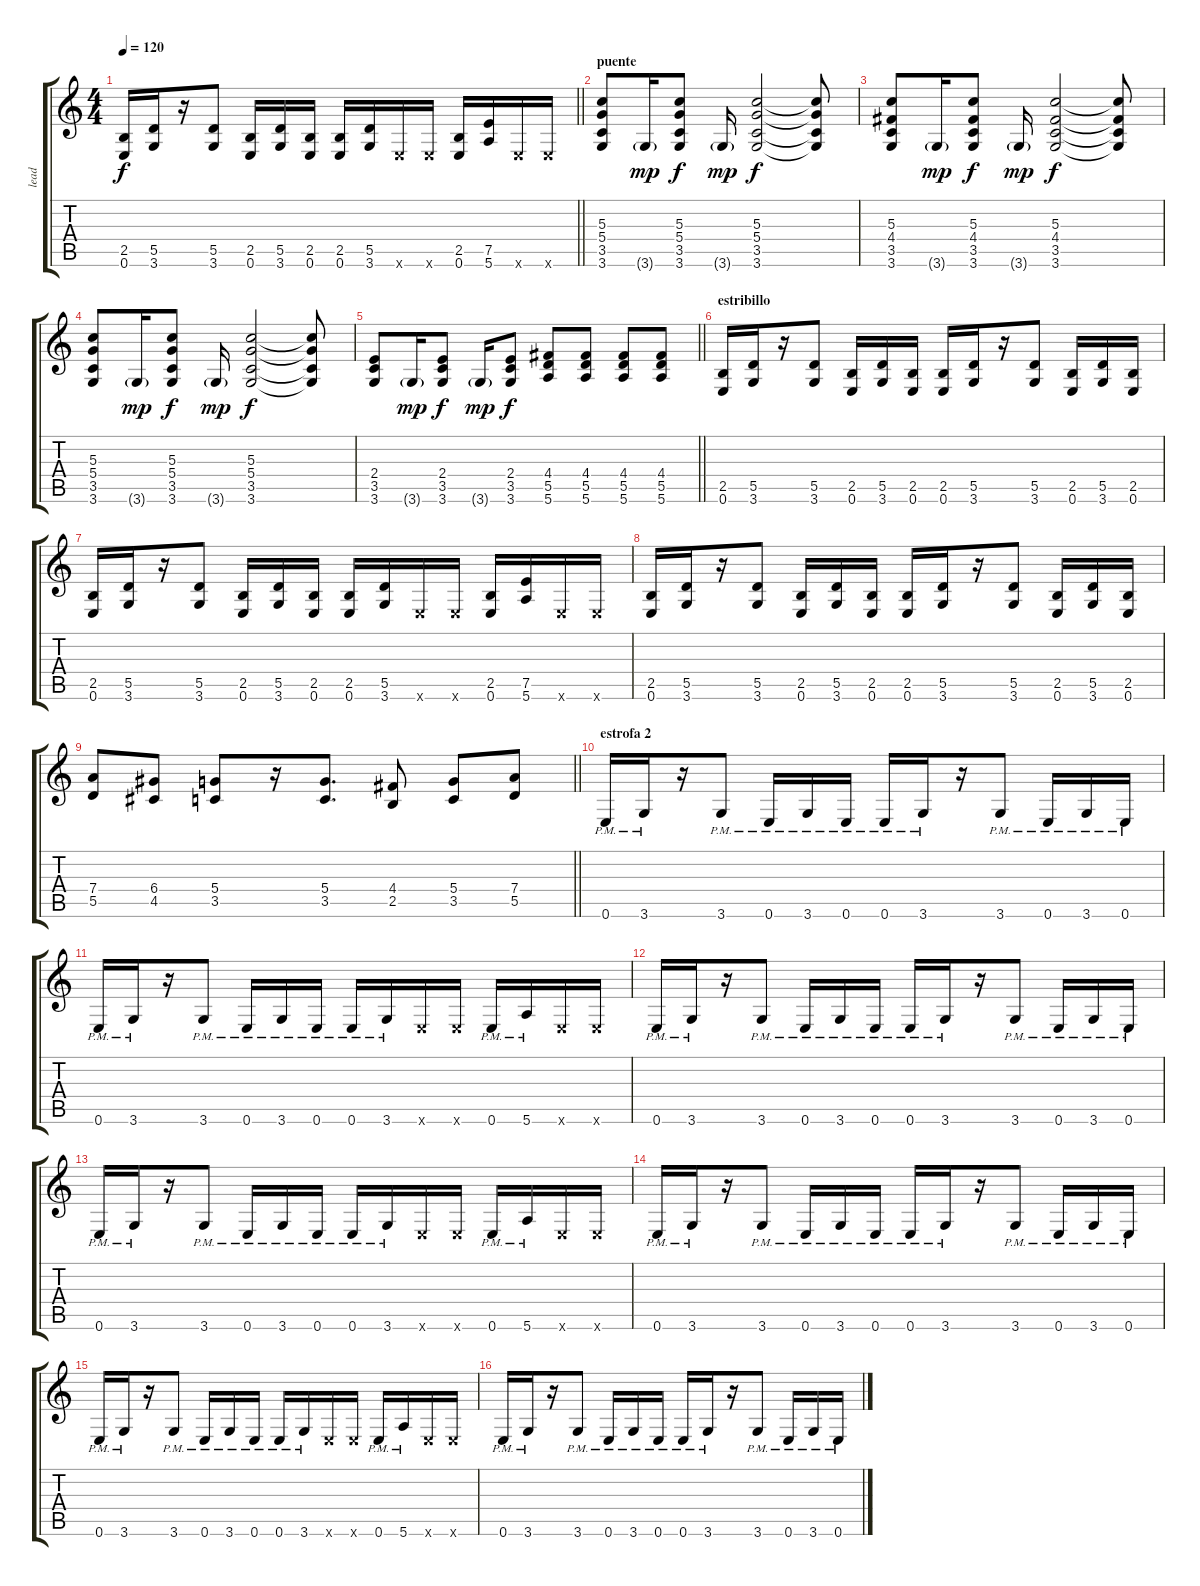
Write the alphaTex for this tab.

\track ("lead" "lead") {instrument distortionguitar}
\staff {score tabs}
\tuning (E4 B3 G3 D3 A2 E2) {hide}
\ts (4 4)
\tempo 120
\clef g2
\barLineRight lightlight
\ks c
(2.5 0.6).16{dy f} (5.5 3.6).16 r.16 (5.5 3.6).8 (2.5 0.6).16 (5.5 3.6).16 (2.5 0.6).16 (2.5 0.6).16 (5.5 3.6).16 0.6{x}.16 0.6{x}.16 (2.5 0.6).16 (7.5 5.6).16 0.6{x}.16 0.6{x}.16 |
\section ("" "puente")
(5.3 5.4 3.5 3.6).8 3.6{g}.16{dy mp} (5.3 5.4 3.5 3.6).8{dy f} 3.6{g}.16{dy mp} (5.3 5.4 3.5 3.6).2{dy f} (5.3{t} 5.4{t} 3.5{t} 3.6{t}).8 |
(5.3 4.4 3.5 3.6).8 3.6{g}.16{dy mp} (5.3 4.4 3.5 3.6).8{dy f} 3.6{g}.16{dy mp} (5.3 4.4 3.5 3.6).2{dy f} (5.3{t} 4.4{t} 3.5{t} 3.6{t}).8 |
(5.3 5.4 3.5 3.6).8 3.6{g}.16{dy mp} (5.3 5.4 3.5 3.6).8{dy f} 3.6{g}.16{dy mp} (5.3 5.4 3.5 3.6).2{dy f} (5.3{t} 5.4{t} 3.5{t} 3.6{t}).8 |
\barLineRight lightlight
(2.4 3.5 3.6).8 3.6{g}.16{dy mp} (2.4 3.5 3.6).8{dy f} 3.6{g}.16{dy mp} (2.4 3.5 3.6).8{dy f} (4.4 5.5 5.6).8 (4.4 5.5 5.6).8 (4.4 5.5 5.6).8 (4.4 5.5 5.6).8 |
\section ("" "estribillo")
(2.5 0.6).16 (5.5 3.6).16 r.16 (5.5 3.6).8 (2.5 0.6).16 (5.5 3.6).16 (2.5 0.6).16 (2.5 0.6).16 (5.5 3.6).16 r.16 (5.5 3.6).8 (2.5 0.6).16 (5.5 3.6).16 (2.5 0.6).16 |
(2.5 0.6).16 (5.5 3.6).16 r.16 (5.5 3.6).8 (2.5 0.6).16 (5.5 3.6).16 (2.5 0.6).16 (2.5 0.6).16 (5.5 3.6).16 0.6{x}.16 0.6{x}.16 (2.5 0.6).16 (7.5 5.6).16 0.6{x}.16 0.6{x}.16 |
(2.5 0.6).16 (5.5 3.6).16 r.16 (5.5 3.6).8 (2.5 0.6).16 (5.5 3.6).16 (2.5 0.6).16 (2.5 0.6).16 (5.5 3.6).16 r.16 (5.5 3.6).8 (2.5 0.6).16 (5.5 3.6).16 (2.5 0.6).16 |
\barLineRight lightlight
(7.4 5.5).8 (6.4 4.5).8 (5.4 3.5).8 r.16 (5.4 3.5).8{d} (4.4 2.5).8 (5.4 3.5).8 (7.4 5.5).8 |
\section ("" "estrofa 2")
0.6{pm}.16 3.6{pm}.16 r.16 3.6{pm}.8 0.6{pm}.16 3.6{pm}.16 0.6{pm}.16 0.6{pm}.16 3.6{pm}.16 r.16 3.6{pm}.8 0.6{pm}.16 3.6{pm}.16 0.6{pm}.16 |
0.6{pm}.16 3.6{pm}.16 r.16 3.6{pm}.8 0.6{pm}.16 3.6{pm}.16 0.6{pm}.16 0.6{pm}.16 3.6{pm}.16 0.6{x}.16 0.6{x}.16 0.6{pm}.16 5.6{pm}.16 0.6{x}.16 0.6{x}.16 |
0.6{pm}.16 3.6{pm}.16 r.16 3.6{pm}.8 0.6{pm}.16 3.6{pm}.16 0.6{pm}.16 0.6{pm}.16 3.6{pm}.16 r.16 3.6{pm}.8 0.6{pm}.16 3.6{pm}.16 0.6{pm}.16 |
0.6{pm}.16 3.6{pm}.16 r.16 3.6{pm}.8 0.6{pm}.16 3.6{pm}.16 0.6{pm}.16 0.6{pm}.16 3.6{pm}.16 0.6{x}.16 0.6{x}.16 0.6{pm}.16 5.6{pm}.16 0.6{x}.16 0.6{x}.16 |
0.6{pm}.16 3.6{pm}.16 r.16 3.6{pm}.8 0.6{pm}.16 3.6{pm}.16 0.6{pm}.16 0.6{pm}.16 3.6{pm}.16 r.16 3.6{pm}.8 0.6{pm}.16 3.6{pm}.16 0.6{pm}.16 |
0.6{pm}.16 3.6{pm}.16 r.16 3.6{pm}.8 0.6{pm}.16 3.6{pm}.16 0.6{pm}.16 0.6{pm}.16 3.6{pm}.16 0.6{x}.16 0.6{x}.16 0.6{pm}.16 5.6{pm}.16 0.6{x}.16 0.6{x}.16 |
0.6{pm}.16 3.6{pm}.16 r.16 3.6{pm}.8 0.6{pm}.16 3.6{pm}.16 0.6{pm}.16 0.6{pm}.16 3.6{pm}.16 r.16 3.6{pm}.8 0.6{pm}.16 3.6{pm}.16 0.6{pm}.16
